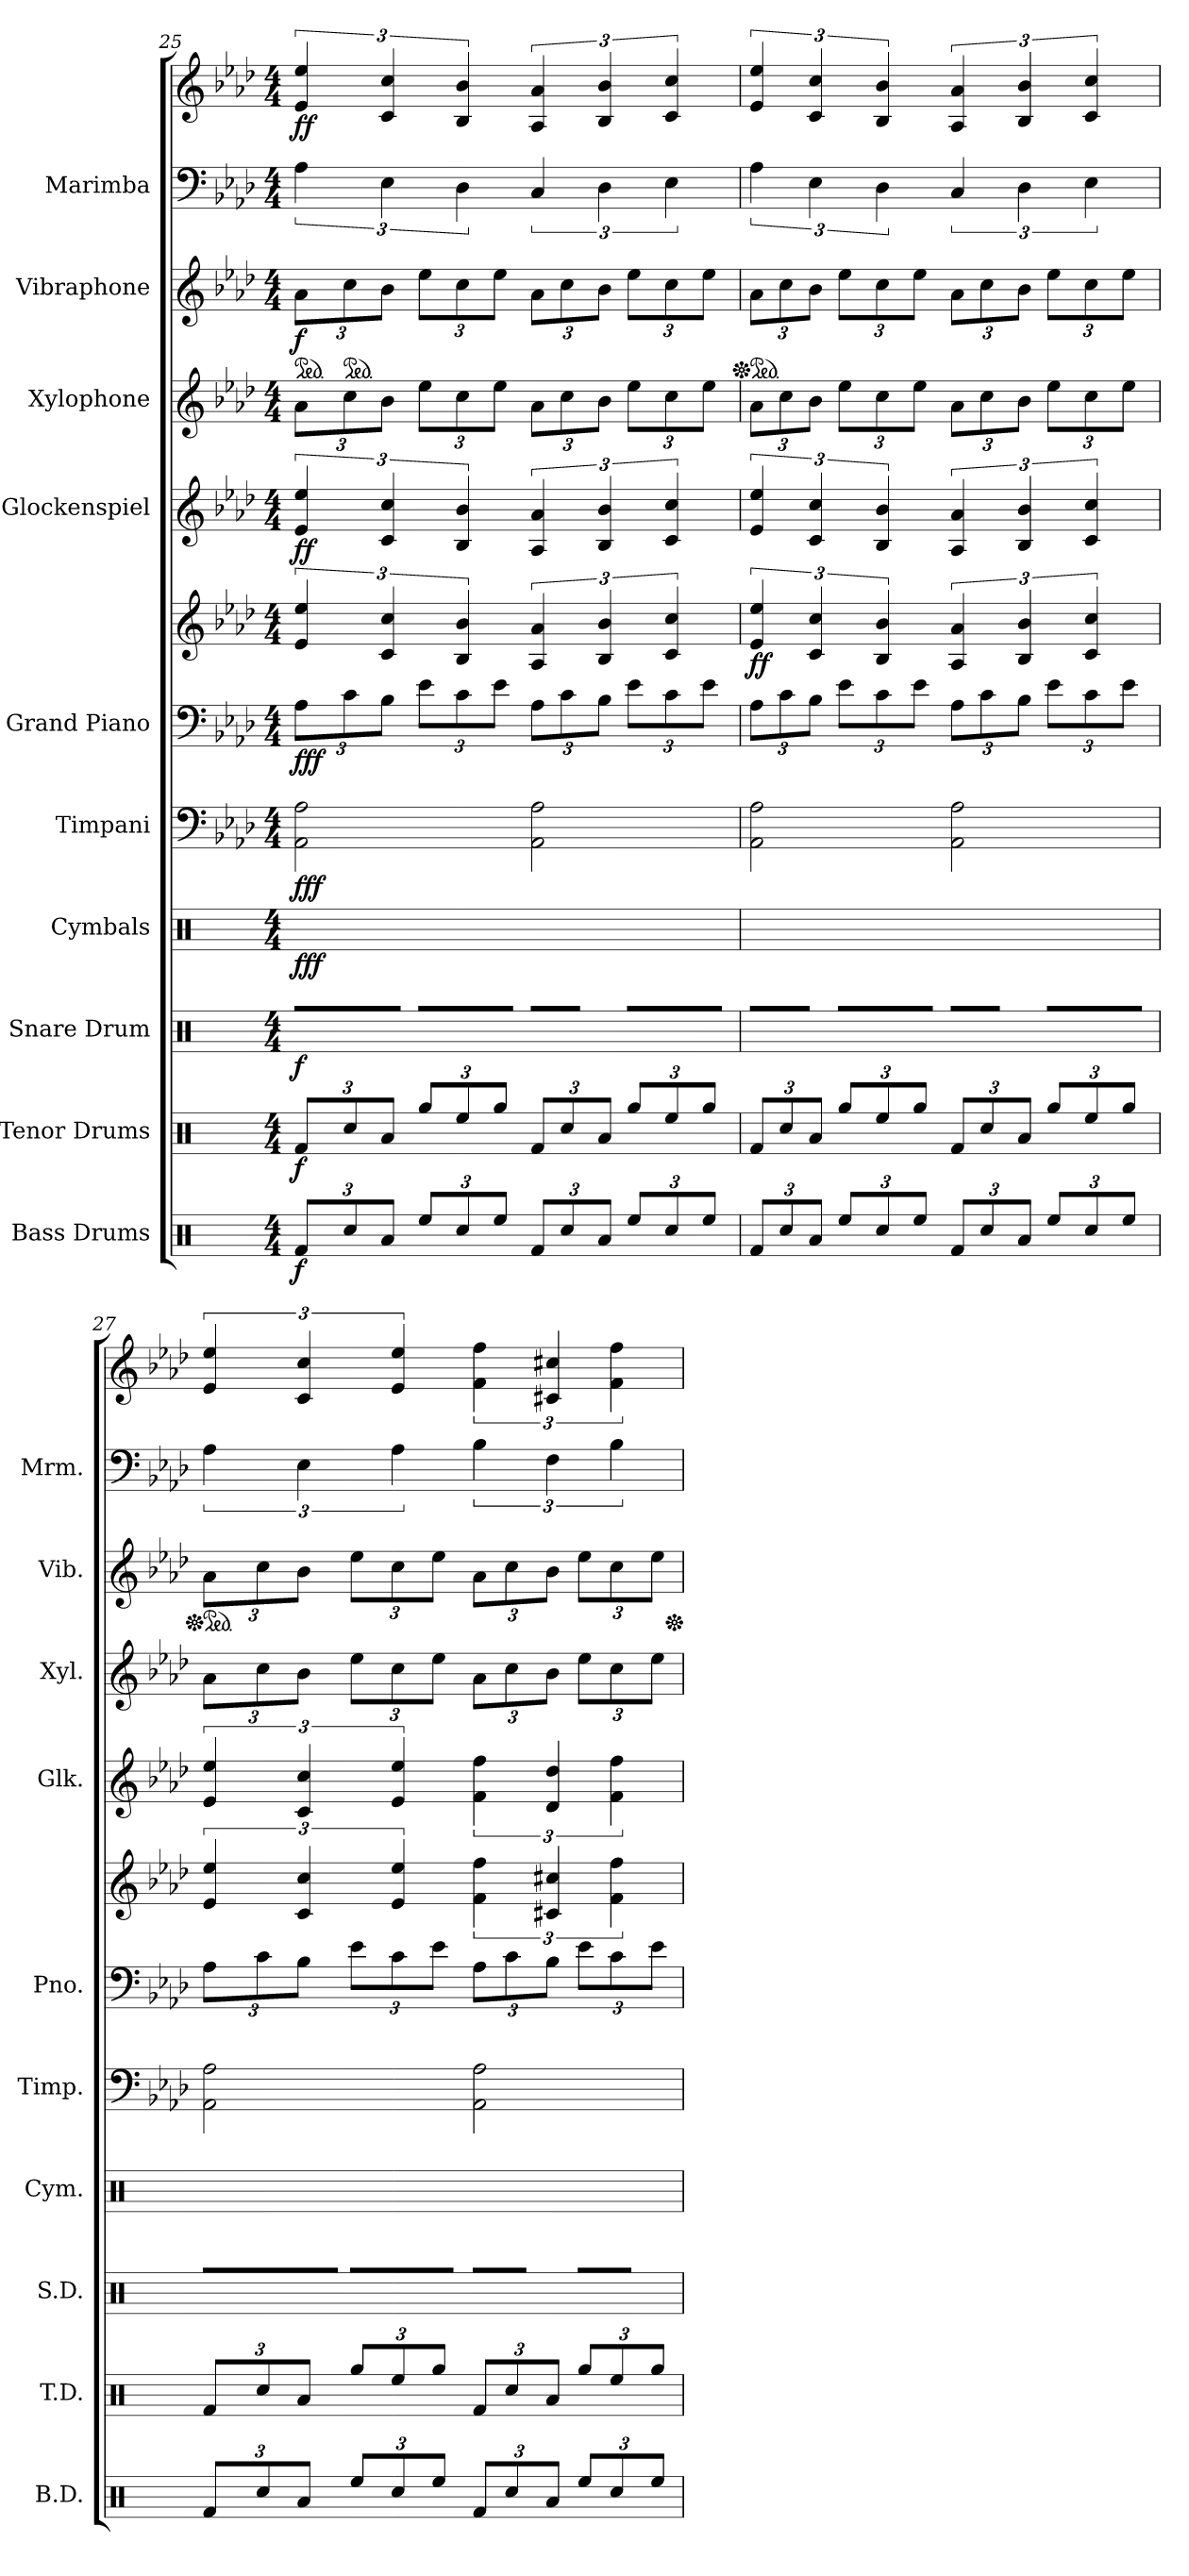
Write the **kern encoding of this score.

**kern	**dynam	**kern	**dynam	**kern	**dynam	**kern	**dynam	**kern	**dynam	**kern	**kern	**dynam	**kern	**dynam	**kern	**kern	**dynam	**kern	**kern	**dynam
*part10	*part10	*part9	*part9	*part8	*part8	*part7	*part7	*part6	*part6	*part5	*part5	*part5	*part4	*part4	*part3	*part2	*part2	*part1	*part1	*part1
*staff12	*staff12	*staff11	*staff11	*staff10	*staff10	*staff9	*staff9	*staff8	*staff8	*staff7	*staff6	*staff6/7	*staff5	*staff5	*staff4	*staff3	*staff3	*staff2	*staff1	*staff1/2
*I"Bass Drums	*	*I"Tenor Drums	*	*I"Snare Drum	*	*I"Cymbals	*	*I"Timpani	*	*I"Grand Piano	*	*	*I"Glockenspiel	*	*I"Xylophone	*I"Vibraphone	*	*I"Marimba	*	*
*I'B.D.	*	*I'T.D.	*	*I'S.D.	*	*I'Cym.	*	*I'Timp.	*	*I'Pno.	*	*	*I'Glk.	*	*I'Xyl.	*I'Vib.	*	*I'Mrm.	*	*
!!LO:PB:g=z
*clefX	*	*clefX	*	*clefX	*	*clefX	*	*clefF4	*	*clefF4	*clefG2	*	*clefG2	*	*clefG2	*clefG2	*	*clefF4	*clefG2	*
*	*	*	*	*	*	*	*	*	*	*	*	*	*ITrd-14c-24	*	*ITrd-7c-12	*	*	*	*	*
*k[]	*	*k[]	*	*k[]	*	*k[]	*	*k[b-e-a-d-]	*	*k[b-e-a-d-]	*k[b-e-a-d-]	*	*k[b-e-a-d-]	*	*k[b-e-a-d-]	*k[b-e-a-d-]	*	*k[b-e-a-d-]	*k[b-e-a-d-]	*
*M4/4	*	*M4/4	*	*M4/4	*	*M4/4	*	*M4/4	*	*M4/4	*M4/4	*	*M4/4	*	*M4/4	*M4/4	*	*M4/4	*M4/4	*
*Xbrackettup	*	*Xbrackettup	*	*Xbrackettup	*	*	*	*	*	*Xbrackettup	*	*	*	*	*Xbrackettup	*	*	*	*	*
*	*	*	*	*	*	*	*	*	*	*	*	*	*	*	*	*ped	*	*	*	*
*	*	*	*	*	*	*	*	*	*	*	*	*	*	*	*	*Xbrackettup	*	*	*	*
=25	=25	=25	=25	=25	=25	=25	=25	=25	=25	=25	=25	=25	=25	=25	=25	=25	=25	=25	=25	=25
!	!LO:DY:b	!	!LO:DY:b	!	!LO:DY:b	!	!LO:DY:b	!	!LO:DY:b	!	!	!LO:DY:b=2	!	!	!	!	!	!	!	!
!	!	!	!	!	!	!	!	!	!	!	!	!LO:DY:n=1:b	!	!LO:DY:b	!	!	!LO:DY:b	!	!	!LO:DY:b
12Rf/L	f	12Rf/L	f	48R/LLL	f	2R/	fff	2AA-\ 2A-\	fff	12A-\L	6e-/ 6ee-/	f ff	6eee-/ 6eeee-/	ff	12aa-\L	12a-\L	f	6A-\	6e-/ 6ee-/	ff
.	.	.	.	48R/	.	.	.	.	.	.	.	.	.	.	.	.	.	.	.	.
.	.	.	.	48R/	.	.	.	.	.	.	.	.	.	.	.	.	.	.	.	.
.	.	.	.	48R/J	.	.	.	.	.	.	.	.	.	.	.	.	.	.	.	.
*	*	*	*	*	*	*	*	*	*	*	*	*	*	*	*	*ped	*	*	*	*
12Rcc/	.	12Rcc/	.	24R/	.	.	.	.	.	12c\	.	.	.	.	12ccc\	12cc\	.	.	.	.
.	.	.	.	24R/	.	.	.	.	.	.	.	.	.	.	.	.	.	.	.	.
12Ra/J	.	12Ra/J	.	24R/	.	.	.	.	.	12B-\J	6c/ 6cc/	.	6ccc/ 6cccc/	.	12bb-\J	12b-\J	.	6E-\	6c/ 6cc/	.
.	.	.	.	24R/JJ	.	.	.	.	.	.	.	.	.	.	.	.	.	.	.	.
12Ree/L	.	12Rgg/L	.	24R/LL	.	.	.	.	.	12e-\L	.	.	.	.	12eee-\L	12ee-\L	.	.	.	.
.	.	.	.	24R/	.	.	.	.	.	.	.	.	.	.	.	.	.	.	.	.
12Rcc/	.	12Ree/	.	24R/	.	.	.	.	.	12c\	6B-/ 6b-/	.	6bb-/ 6bbb-/	.	12ccc\	12cc\	.	6D-\	6B-/ 6b-/	.
.	.	.	.	24R/	.	.	.	.	.	.	.	.	.	.	.	.	.	.	.	.
12Ree/J	.	12Rgg/J	.	24R/	.	.	.	.	.	12e-\J	.	.	.	.	12eee-\J	12ee-\J	.	.	.	.
.	.	.	.	24R/JJ	.	.	.	.	.	.	.	.	.	.	.	.	.	.	.	.
12Rf/L	.	12Rf/L	.	12.R/L	.	2R/	.	2AA-\ 2A-\	.	12A-\L	6A-/ 6a-/	.	6aa-/ 6aaa-/	.	12aa-\L	12a-\L	.	6C/	6A-/ 6a-/	.
12Rcc/	.	12Rcc/	.	.	.	.	.	.	.	12c\	.	.	.	.	12ccc\	12cc\	.	.	.	.
.	.	.	.	12.R/J	.	.	.	.	.	.	.	.	.	.	.	.	.	.	.	.
12Ra/J	.	12Ra/J	.	.	.	.	.	.	.	12B-\J	6B-/ 6b-/	.	6bb-/ 6bbb-/	.	12bb-\J	12b-\J	.	6D-\	6B-/ 6b-/	.
12Ree/L	.	12Rgg/L	.	24R/LL	.	.	.	.	.	12e-\L	.	.	.	.	12eee-\L	12ee-\L	.	.	.	.
.	.	.	.	24R/	.	.	.	.	.	.	.	.	.	.	.	.	.	.	.	.
12Rcc/	.	12Ree/	.	24R/	.	.	.	.	.	12c\	6c/ 6cc/	.	6ccc/ 6cccc/	.	12ccc\	12cc\	.	6E-\	6c/ 6cc/	.
.	.	.	.	24R/	.	.	.	.	.	.	.	.	.	.	.	.	.	.	.	.
12Ree/J	.	12Rgg/J	.	24R/	.	.	.	.	.	12e-\J	.	.	.	.	12eee-\J	12ee-\J	.	.	.	.
.	.	.	.	24R/JJ	.	.	.	.	.	.	.	.	.	.	.	.	.	.	.	.
=26	=26	=26	=26	=26	=26	=26	=26	=26	=26	=26	=26	=26	=26	=26	=26	=26	=26	=26	=26	=26
*	*	*	*	*	*	*	*	*	*	*	*	*	*	*	*	*Xped	*	*	*	*
*	*	*	*	*	*	*	*	*	*	*	*	*	*	*	*	*Xped	*	*	*	*
*	*	*	*	*	*	*	*	*	*	*	*	*	*	*	*	*ped	*	*	*	*
!	!	!	!	!	!	!	!	!	!	!	!	!LO:DY:b	!	!	!	!	!	!	!	!
12Rf/L	.	12Rf/L	.	12R/L	.	2R/	.	2AA-\ 2A-\	.	12A-\L	6e-/ 6ee-/	ff	6eee-/ 6eeee-/	.	12aa-\L	12a-\L	.	6A-\	6e-/ 6ee-/	.
12Rcc/	.	12Rcc/	.	12R/	.	.	.	.	.	12c\	.	.	.	.	12ccc\	12cc\	.	.	.	.
12Ra/J	.	12Ra/J	.	12R/J	.	.	.	.	.	12B-\J	6c/ 6cc/	.	6ccc/ 6cccc/	.	12bb-\J	12b-\J	.	6E-\	6c/ 6cc/	.
12Ree/L	.	12Rgg/L	.	24R/LL	.	.	.	.	.	12e-\L	.	.	.	.	12eee-\L	12ee-\L	.	.	.	.
.	.	.	.	24R/	.	.	.	.	.	.	.	.	.	.	.	.	.	.	.	.
12Rcc/	.	12Ree/	.	24R/	.	.	.	.	.	12c\	6B-/ 6b-/	.	6bb-/ 6bbb-/	.	12ccc\	12cc\	.	6D-\	6B-/ 6b-/	.
.	.	.	.	24R/	.	.	.	.	.	.	.	.	.	.	.	.	.	.	.	.
12Ree/J	.	12Rgg/J	.	24R/	.	.	.	.	.	12e-\J	.	.	.	.	12eee-\J	12ee-\J	.	.	.	.
.	.	.	.	24R/JJ	.	.	.	.	.	.	.	.	.	.	.	.	.	.	.	.
12Rf/L	.	12Rf/L	.	12.R/L	.	2R/	.	2AA-\ 2A-\	.	12A-\L	6A-/ 6a-/	.	6aa-/ 6aaa-/	.	12aa-\L	12a-\L	.	6C/	6A-/ 6a-/	.
12Rcc/	.	12Rcc/	.	.	.	.	.	.	.	12c\	.	.	.	.	12ccc\	12cc\	.	.	.	.
.	.	.	.	12.R/J	.	.	.	.	.	.	.	.	.	.	.	.	.	.	.	.
12Ra/J	.	12Ra/J	.	.	.	.	.	.	.	12B-\J	6B-/ 6b-/	.	6bb-/ 6bbb-/	.	12bb-\J	12b-\J	.	6D-\	6B-/ 6b-/	.
12Ree/L	.	12Rgg/L	.	24R/LL	.	.	.	.	.	12e-\L	.	.	.	.	12eee-\L	12ee-\L	.	.	.	.
.	.	.	.	24R/	.	.	.	.	.	.	.	.	.	.	.	.	.	.	.	.
12Rcc/	.	12Ree/	.	24R/	.	.	.	.	.	12c\	6c/ 6cc/	.	6ccc/ 6cccc/	.	12ccc\	12cc\	.	6E-\	6c/ 6cc/	.
.	.	.	.	24R/	.	.	.	.	.	.	.	.	.	.	.	.	.	.	.	.
12Ree/J	.	12Rgg/J	.	24R/	.	.	.	.	.	12e-\J	.	.	.	.	12eee-\J	12ee-\J	.	.	.	.
.	.	.	.	24R/JJ	.	.	.	.	.	.	.	.	.	.	.	.	.	.	.	.
!!LO:PB:g=z
=27	=27	=27	=27	=27	=27	=27	=27	=27	=27	=27	=27	=27	=27	=27	=27	=27	=27	=27	=27	=27
*	*	*	*	*	*	*	*	*	*	*	*	*	*	*	*	*Xped	*	*	*	*
*	*	*	*	*	*	*	*	*	*	*	*	*	*	*	*	*ped	*	*	*	*
12Rf/L	.	12Rf/L	.	48R/LLL	.	2R/	.	2AA-\ 2A-\	.	12A-\L	6e-/ 6ee-/	.	6eee-/ 6eeee-/	.	12aa-\L	12a-\L	.	6A-\	6e-/ 6ee-/	.
.	.	.	.	48R/	.	.	.	.	.	.	.	.	.	.	.	.	.	.	.	.
.	.	.	.	48R/	.	.	.	.	.	.	.	.	.	.	.	.	.	.	.	.
.	.	.	.	48R/J	.	.	.	.	.	.	.	.	.	.	.	.	.	.	.	.
12Rcc/	.	12Rcc/	.	24R/	.	.	.	.	.	12c\	.	.	.	.	12ccc\	12cc\	.	.	.	.
.	.	.	.	24R/	.	.	.	.	.	.	.	.	.	.	.	.	.	.	.	.
12Ra/J	.	12Ra/J	.	48R/L	.	.	.	.	.	12B-\J	6c/ 6cc/	.	6ccc/ 6cccc/	.	12bb-\J	12b-\J	.	6E-\	6c/ 6cc/	.
.	.	.	.	48R/	.	.	.	.	.	.	.	.	.	.	.	.	.	.	.	.
.	.	.	.	48R/	.	.	.	.	.	.	.	.	.	.	.	.	.	.	.	.
.	.	.	.	48R/JJJ	.	.	.	.	.	.	.	.	.	.	.	.	.	.	.	.
12Ree/L	.	12Rgg/L	.	24R/LL	.	.	.	.	.	12e-\L	.	.	.	.	12eee-\L	12ee-\L	.	.	.	.
.	.	.	.	24R/	.	.	.	.	.	.	.	.	.	.	.	.	.	.	.	.
12Rcc/	.	12Ree/	.	24R/	.	.	.	.	.	12c\	6e-/ 6ee-/	.	6eee-/ 6eeee-/	.	12ccc\	12cc\	.	6A-\	6e-/ 6ee-/	.
.	.	.	.	24R/	.	.	.	.	.	.	.	.	.	.	.	.	.	.	.	.
12Ree/J	.	12Rgg/J	.	24R/	.	.	.	.	.	12e-\J	.	.	.	.	12eee-\J	12ee-\J	.	.	.	.
.	.	.	.	24R/JJ	.	.	.	.	.	.	.	.	.	.	.	.	.	.	.	.
12Rf/L	.	12Rf/L	.	12.R/L	.	2R/	.	2AA-\ 2A-\	.	12A-\L	6f\ 6ff\	.	6fff\ 6ffff\	.	12aa-\L	12a-\L	.	6B-\	6f\ 6ff\	.
12Rcc/	.	12Rcc/	.	.	.	.	.	.	.	12c\	.	.	.	.	12ccc\	12cc\	.	.	.	.
.	.	.	.	12.R/J	.	.	.	.	.	.	.	.	.	.	.	.	.	.	.	.
12Ra/J	.	12Ra/J	.	.	.	.	.	.	.	12B-\J	6c#X/ 6cc#X/	.	6ddd-/ 6dddd-/	.	12bb-\J	12b-\J	.	6F\	6c#X/ 6cc#X/	.
12Ree/L	.	12Rgg/L	.	12.R/L	.	.	.	.	.	12e-\L	.	.	.	.	12eee-\L	12ee-\L	.	.	.	.
12Rcc/	.	12Ree/	.	.	.	.	.	.	.	12c\	6f\ 6ff\	.	6fff\ 6ffff\	.	12ccc\	12cc\	.	6B-\	6f\ 6ff\	.
.	.	.	.	12.R/J	.	.	.	.	.	.	.	.	.	.	.	.	.	.	.	.
12Ree/J	.	12Rgg/J	.	.	.	.	.	.	.	12e-\J	.	.	.	.	12eee-\J	12ee-\J	.	.	.	.
*	*	*	*	*	*	*	*	*	*	*	*	*	*	*	*	*Xped	*	*	*	*
=	=	=	=	=	=	=	=	=	=	=	=	=	=	=	=	=	=	=	=	=
*-	*-	*-	*-	*-	*-	*-	*-	*-	*-	*-	*-	*-	*-	*-	*-	*-	*-	*-	*-	*-
